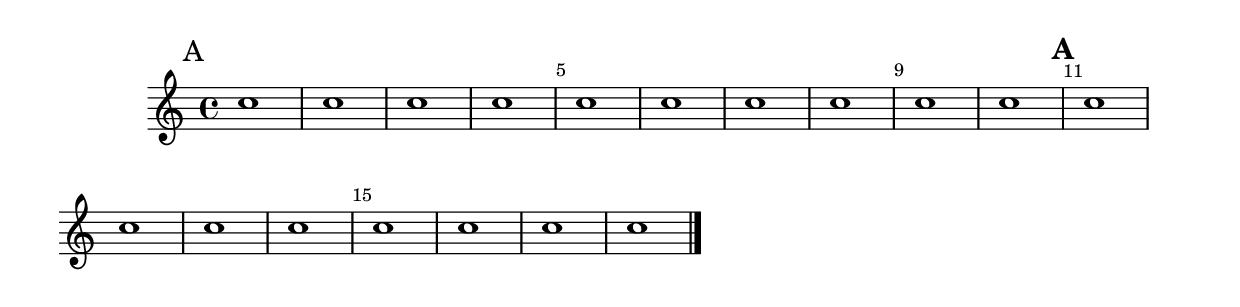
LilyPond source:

\version "2.3.4"

\header {
    texidoc = "@cindex Bar Number Every Fifth Reset
If you would like the bar numbers to appear at regular intervals, but
not starting from measure zero, you can use a context function,
@code{set-bar-number-visibility}, to set automatically
@code{barNumberVisibility}, so that the bar numbers appear at regular
intervals, starting from the measure in which 
@code{set-bar-number-visibility} is set using @code{\applycontext}.
"

}

resetBarnum = \context Score \applycontext
  #(set-bar-number-visibility 4)
\score {
    <<
         \transpose c c'' {
	    \override Score.BarNumber  #'break-visibility =#end-of-line-invisible
	    \override Score.RehearsalMark  #'padding = #2.5
	    \mark "A" \resetBarnum
	    \repeat unfold 10 c1
	    \mark \default \resetBarnum
	    \repeat unfold 8 c
            \bar "|."
        }
    >>
\paper{raggedright = ##t}
}
